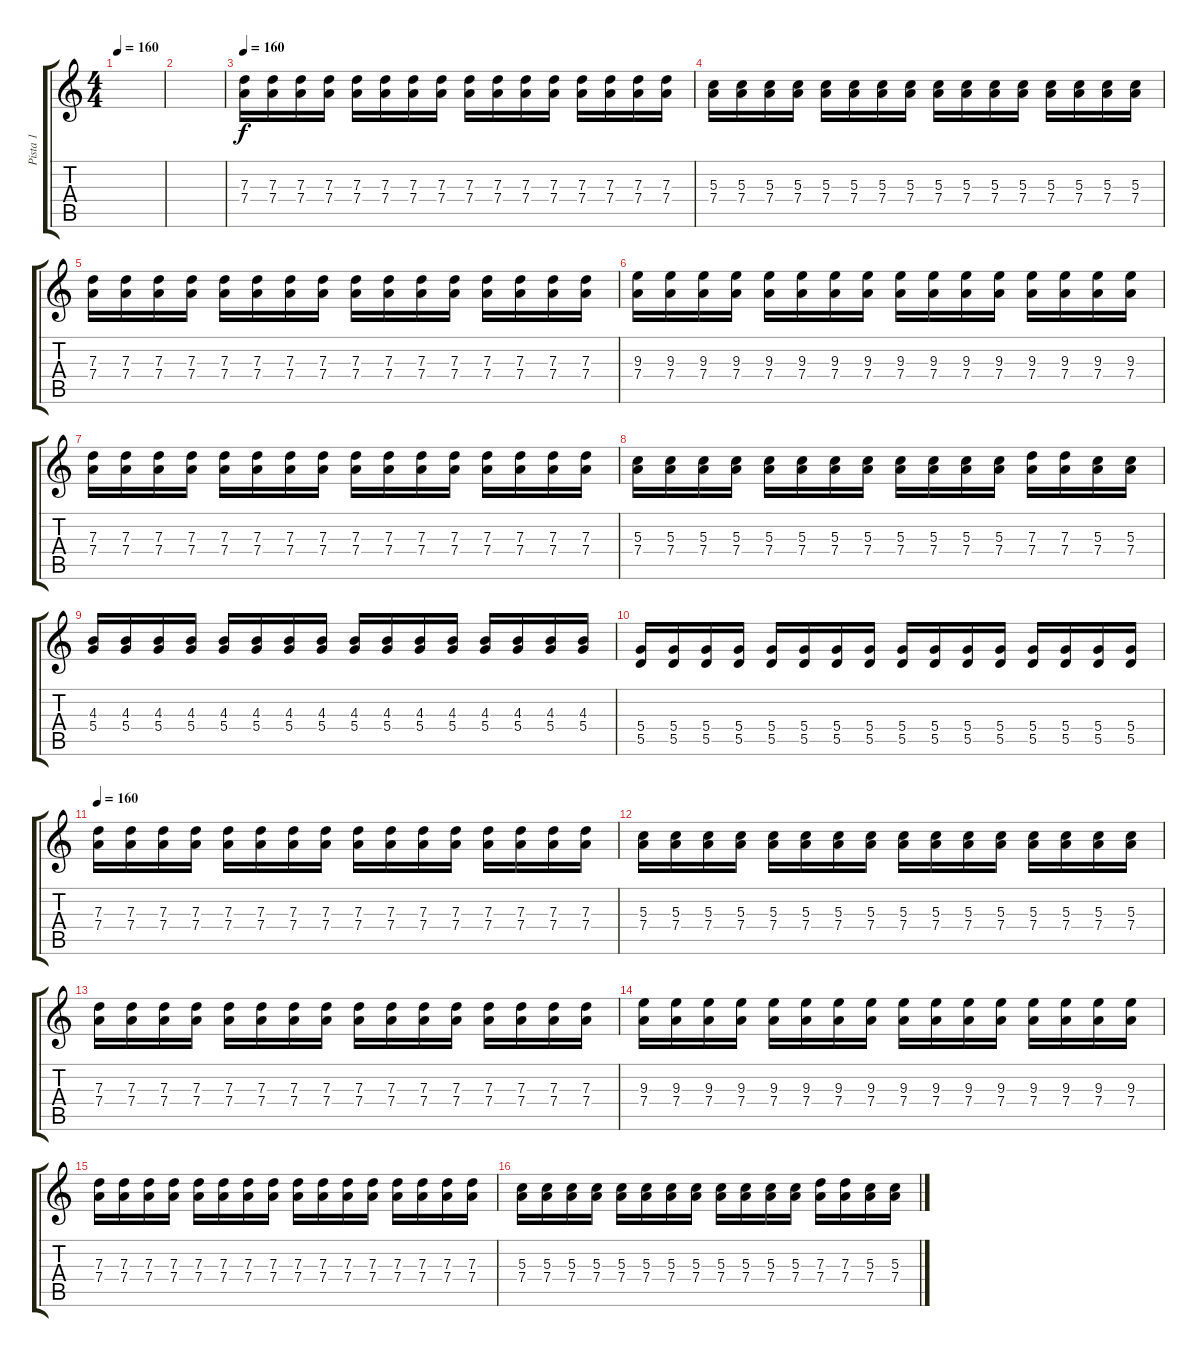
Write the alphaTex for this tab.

\track ("Pista 1" "Pista 1") {instrument overdrivenguitar}
\staff {score tabs}
\tuning (E4 B3 G3 D3 A2 E2) {hide}
\ts (4 4)
\tempo 160
\clef g2
\ks c
|
|
\tempo 145
\tempo 160
(7.3 7.4).16 (7.3 7.4).16 (7.3 7.4).16 (7.3 7.4).16 (7.3 7.4).16 (7.3 7.4).16 (7.3 7.4).16 (7.3 7.4).16 (7.3 7.4).16 (7.3 7.4).16 (7.3 7.4).16 (7.3 7.4).16 (7.3 7.4).16 (7.3 7.4).16 (7.3 7.4).16 (7.3 7.4).16 |
(5.3 7.4).16 (5.3 7.4).16 (5.3 7.4).16 (5.3 7.4).16 (5.3 7.4).16 (5.3 7.4).16 (5.3 7.4).16 (5.3 7.4).16 (5.3 7.4).16 (5.3 7.4).16 (5.3 7.4).16 (5.3 7.4).16 (5.3 7.4).16 (5.3 7.4).16 (5.3 7.4).16 (5.3 7.4).16 |
(7.3 7.4).16 (7.3 7.4).16 (7.3 7.4).16 (7.3 7.4).16 (7.3 7.4).16 (7.3 7.4).16 (7.3 7.4).16 (7.3 7.4).16 (7.3 7.4).16 (7.3 7.4).16 (7.3 7.4).16 (7.3 7.4).16 (7.3 7.4).16 (7.3 7.4).16 (7.3 7.4).16 (7.3 7.4).16 |
(9.3 7.4).16 (9.3 7.4).16 (9.3 7.4).16 (9.3 7.4).16 (9.3 7.4).16 (9.3 7.4).16 (9.3 7.4).16 (9.3 7.4).16 (9.3 7.4).16 (9.3 7.4).16 (9.3 7.4).16 (9.3 7.4).16 (9.3 7.4).16 (9.3 7.4).16 (9.3 7.4).16 (9.3 7.4).16 |
(7.3 7.4).16 (7.3 7.4).16 (7.3 7.4).16 (7.3 7.4).16 (7.3 7.4).16 (7.3 7.4).16 (7.3 7.4).16 (7.3 7.4).16 (7.3 7.4).16 (7.3 7.4).16 (7.3 7.4).16 (7.3 7.4).16 (7.3 7.4).16 (7.3 7.4).16 (7.3 7.4).16 (7.3 7.4).16 |
(5.3 7.4).16 (5.3 7.4).16 (5.3 7.4).16 (5.3 7.4).16 (5.3 7.4).16 (5.3 7.4).16 (5.3 7.4).16 (5.3 7.4).16 (5.3 7.4).16 (5.3 7.4).16 (5.3 7.4).16 (5.3 7.4).16 (7.3 7.4).16 (7.3 7.4).16 (5.3 7.4).16 (5.3 7.4).16 |
(4.3 5.4).16 (4.3 5.4).16 (4.3 5.4).16 (4.3 5.4).16 (4.3 5.4).16 (4.3 5.4).16 (4.3 5.4).16 (4.3 5.4).16 (4.3 5.4).16 (4.3 5.4).16 (4.3 5.4).16 (4.3 5.4).16 (4.3 5.4).16 (4.3 5.4).16 (4.3 5.4).16 (4.3 5.4).16 |
(5.4 5.5).16 (5.4 5.5).16 (5.4 5.5).16 (5.4 5.5).16 (5.4 5.5).16 (5.4 5.5).16 (5.4 5.5).16 (5.4 5.5).16 (5.4 5.5).16 (5.4 5.5).16 (5.4 5.5).16 (5.4 5.5).16 (5.4 5.5).16 (5.4 5.5).16 (5.4 5.5).16 (5.4 5.5).16 |
\tempo 145
\tempo 160
(7.3 7.4).16 (7.3 7.4).16 (7.3 7.4).16 (7.3 7.4).16 (7.3 7.4).16 (7.3 7.4).16 (7.3 7.4).16 (7.3 7.4).16 (7.3 7.4).16 (7.3 7.4).16 (7.3 7.4).16 (7.3 7.4).16 (7.3 7.4).16 (7.3 7.4).16 (7.3 7.4).16 (7.3 7.4).16 |
(5.3 7.4).16 (5.3 7.4).16 (5.3 7.4).16 (5.3 7.4).16 (5.3 7.4).16 (5.3 7.4).16 (5.3 7.4).16 (5.3 7.4).16 (5.3 7.4).16 (5.3 7.4).16 (5.3 7.4).16 (5.3 7.4).16 (5.3 7.4).16 (5.3 7.4).16 (5.3 7.4).16 (5.3 7.4).16 |
(7.3 7.4).16 (7.3 7.4).16 (7.3 7.4).16 (7.3 7.4).16 (7.3 7.4).16 (7.3 7.4).16 (7.3 7.4).16 (7.3 7.4).16 (7.3 7.4).16 (7.3 7.4).16 (7.3 7.4).16 (7.3 7.4).16 (7.3 7.4).16 (7.3 7.4).16 (7.3 7.4).16 (7.3 7.4).16 |
(9.3 7.4).16 (9.3 7.4).16 (9.3 7.4).16 (9.3 7.4).16 (9.3 7.4).16 (9.3 7.4).16 (9.3 7.4).16 (9.3 7.4).16 (9.3 7.4).16 (9.3 7.4).16 (9.3 7.4).16 (9.3 7.4).16 (9.3 7.4).16 (9.3 7.4).16 (9.3 7.4).16 (9.3 7.4).16 |
(7.3 7.4).16 (7.3 7.4).16 (7.3 7.4).16 (7.3 7.4).16 (7.3 7.4).16 (7.3 7.4).16 (7.3 7.4).16 (7.3 7.4).16 (7.3 7.4).16 (7.3 7.4).16 (7.3 7.4).16 (7.3 7.4).16 (7.3 7.4).16 (7.3 7.4).16 (7.3 7.4).16 (7.3 7.4).16 |
(5.3 7.4).16 (5.3 7.4).16 (5.3 7.4).16 (5.3 7.4).16 (5.3 7.4).16 (5.3 7.4).16 (5.3 7.4).16 (5.3 7.4).16 (5.3 7.4).16 (5.3 7.4).16 (5.3 7.4).16 (5.3 7.4).16 (7.3 7.4).16 (7.3 7.4).16 (5.3 7.4).16 (5.3 7.4).16
